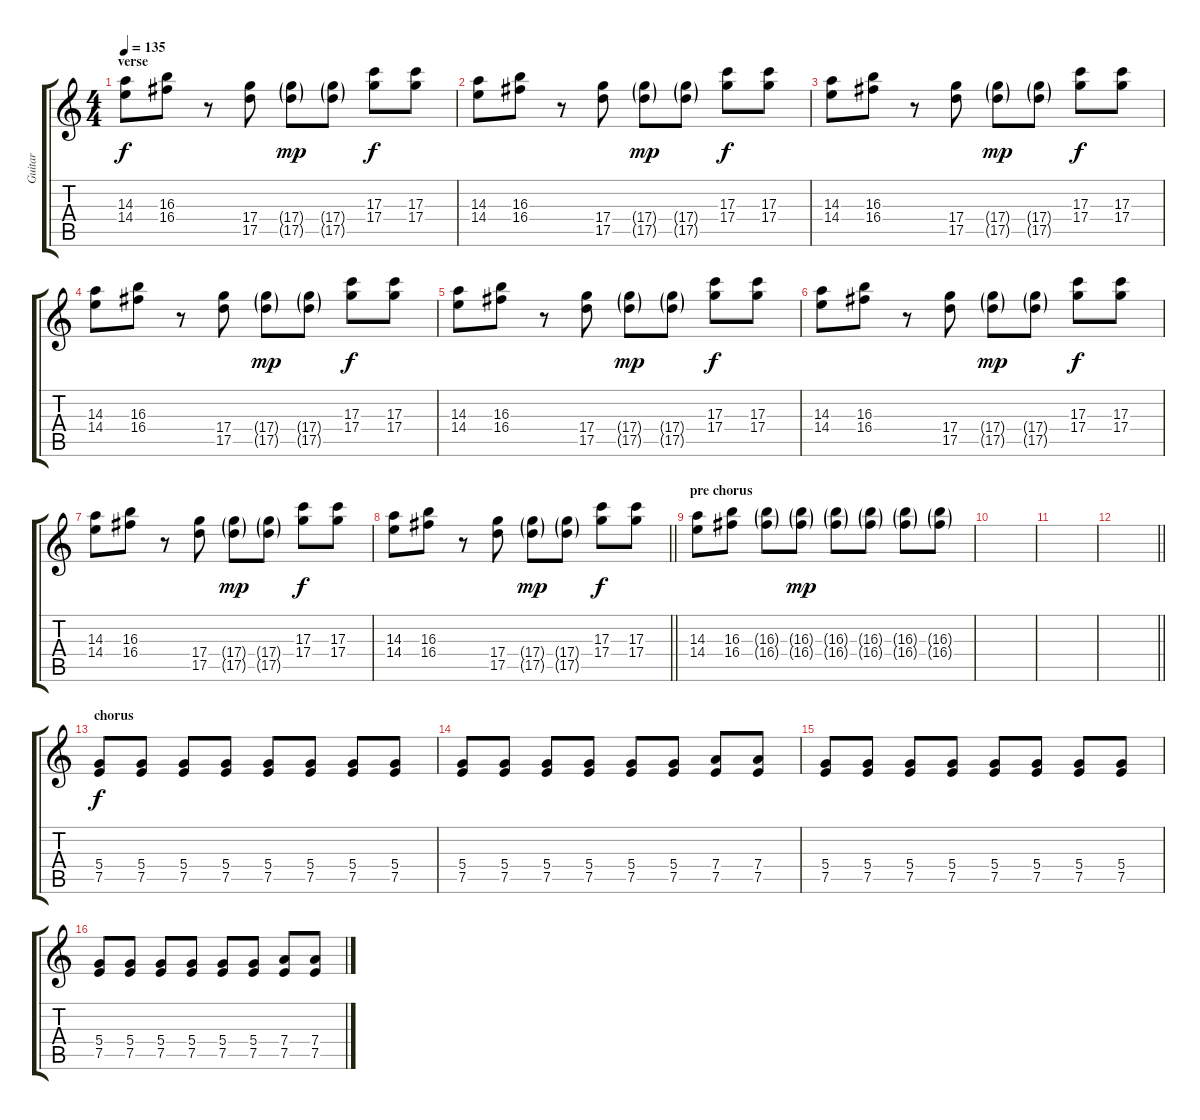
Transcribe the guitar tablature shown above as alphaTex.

\track ("Guitar" "Guitar") {instrument overdrivenguitar}
\staff {score tabs}
\tuning (E4 B3 G3 D3 A2 E2) {hide}
\ts (4 4)
\section ("" "verse")
\tempo 135
\clef g2
\ks c
(14.3 14.4).8{dy f} (16.3 16.4).8 r.8 (17.4 17.5).8 (17.4{g} 17.5{g}).8{dy mp} (17.4{g} 17.5{g}).8 (17.3 17.4).8{dy f} (17.3 17.4).8 |
(14.3 14.4).8 (16.3 16.4).8 r.8 (17.4 17.5).8 (17.4{g} 17.5{g}).8{dy mp} (17.4{g} 17.5{g}).8 (17.3 17.4).8{dy f} (17.3 17.4).8 |
(14.3 14.4).8 (16.3 16.4).8 r.8 (17.4 17.5).8 (17.4{g} 17.5{g}).8{dy mp} (17.4{g} 17.5{g}).8 (17.3 17.4).8{dy f} (17.3 17.4).8 |
(14.3 14.4).8 (16.3 16.4).8 r.8 (17.4 17.5).8 (17.4{g} 17.5{g}).8{dy mp} (17.4{g} 17.5{g}).8 (17.3 17.4).8{dy f} (17.3 17.4).8 |
(14.3 14.4).8 (16.3 16.4).8 r.8 (17.4 17.5).8 (17.4{g} 17.5{g}).8{dy mp} (17.4{g} 17.5{g}).8 (17.3 17.4).8{dy f} (17.3 17.4).8 |
(14.3 14.4).8 (16.3 16.4).8 r.8 (17.4 17.5).8 (17.4{g} 17.5{g}).8{dy mp} (17.4{g} 17.5{g}).8 (17.3 17.4).8{dy f} (17.3 17.4).8 |
(14.3 14.4).8 (16.3 16.4).8 r.8 (17.4 17.5).8 (17.4{g} 17.5{g}).8{dy mp} (17.4{g} 17.5{g}).8 (17.3 17.4).8{dy f} (17.3 17.4).8 |
\barLineRight lightlight
(14.3 14.4).8 (16.3 16.4).8 r.8 (17.4 17.5).8 (17.4{g} 17.5{g}).8{dy mp} (17.4{g} 17.5{g}).8 (17.3 17.4).8{dy f} (17.3 17.4).8 |
\section ("" "pre chorus")
(14.3 14.4).8 (16.3 16.4).8 (16.3{g} 16.4{g}).8 (16.3{g} 16.4{g}).8{dy mp} (16.3{g} 16.4{g}).8 (16.3{g} 16.4{g}).8 (16.3{g} 16.4{g}).8 (16.3{g} 16.4{g}).8 |
|
|
\barLineRight lightlight
|
\section ("" "chorus")
(5.4 7.5).8{dy f} (5.4 7.5).8 (5.4 7.5).8 (5.4 7.5).8 (5.4 7.5).8 (5.4 7.5).8 (5.4 7.5).8 (5.4 7.5).8 |
(5.4 7.5).8 (5.4 7.5).8 (5.4 7.5).8 (5.4 7.5).8 (5.4 7.5).8 (5.4 7.5).8 (7.4 7.5).8 (7.4 7.5).8 |
(5.4 7.5).8 (5.4 7.5).8 (5.4 7.5).8 (5.4 7.5).8 (5.4 7.5).8 (5.4 7.5).8 (5.4 7.5).8 (5.4 7.5).8 |
(5.4 7.5).8 (5.4 7.5).8 (5.4 7.5).8 (5.4 7.5).8 (5.4 7.5).8 (5.4 7.5).8 (7.4 7.5).8 (7.4 7.5).8
